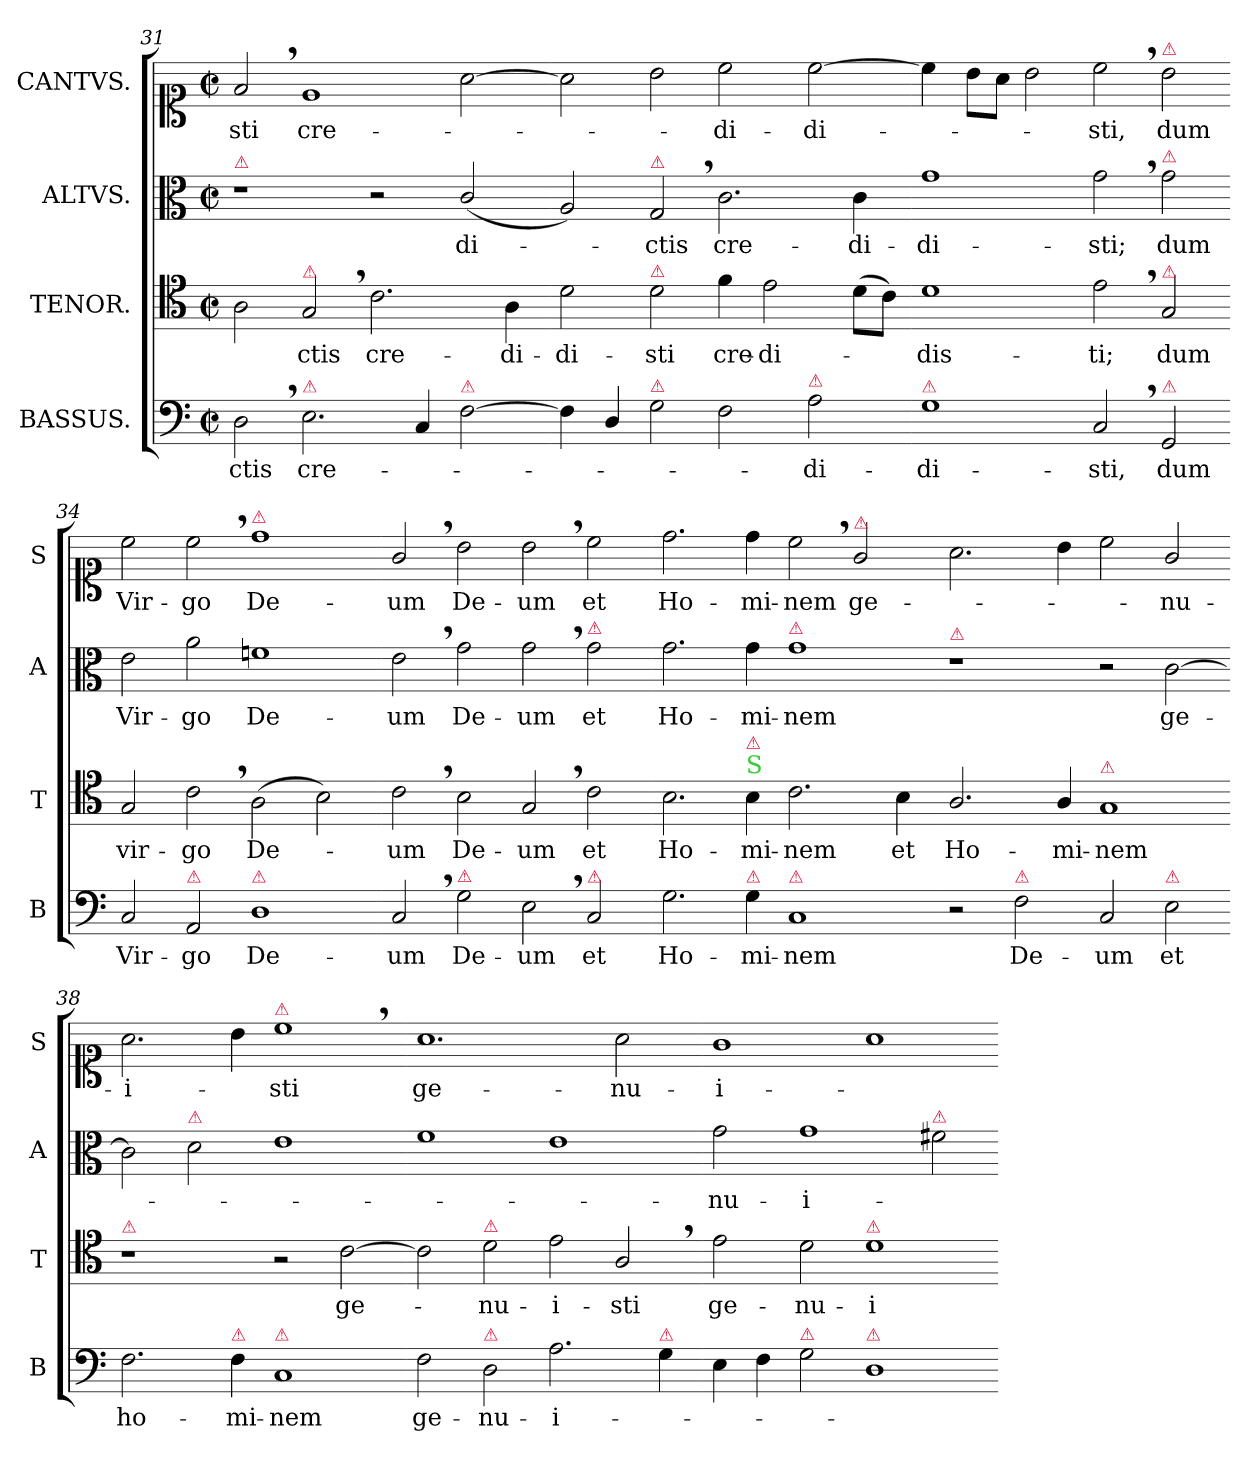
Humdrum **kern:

**kern	**text	**kern	**text	**kern	**text	**kern	**text
*part4	*part4	*part3	*part3	*part2	*part2	*part1	*part1
*staff4	*staff4	*staff3	*staff3	*staff2	*staff2	*staff1	*staff1
*I"BASSUS.	*	*I"TENOR.	*	*I"ALTVS.	*	*I"CANTVS.	*
*I'B	*	*I'T	*	*I'A	*	*I'S	*
*clefF4	*	*clefC4	*	*clefC3	*	*clefC1	*
*k[]	*	*k[]	*	*k[]	*	*k[]	*
*M2/1	*	*M2/1	*	*M2/1	*	*M2/1	*
*met(c|)	*	*met(c|)	*	*met(c|)	*	*met(c|)	*
=31	=31	=31	=31	=31	=31	=31	=31
!	!	!	!	!LO:TX:a:color=crimson:t=⚠	!	!	!
2D,<\	-ctis	2A\	.	1r	.	2f,</	sti
!	!	!LO:TX:a:color=crimson:t=⚠	!	!	!	!	!
!LO:TX:a:color=crimson:t=⚠	!	!	!	!	!	!	!
2.E\	cre-	2G,</	-ctis	.	.	1e/	cre-
.	.	2.c\	cre-	2r	.	.	.
4C/	.	.	.	.	.	.	.
!LO:TX:a:color=crimson:t=⚠	!	!	!	!	!	!	!
[2F\	.	.	.	(2c/	di-	[2a\	.
.	.	4A\	-di-	.	.	.	.
=32-	=32-	=32-	=32-	=32-	=32-	=32-	=32-
4F!\]	.	2d\	-di-	2A/)	.	2a\]	.
4D/	.	.	.	.	.	.	.
!	!	!	!	!LO:TX:a:color=crimson:t=⚠	!	!	!
!	!	!LO:TX:a:color=crimson:t=⚠	!	!	!	!	!
!LO:TX:a:color=crimson:t=⚠	!	!	!	!	!	!	!
2G\	.	2d\	-sti	2G,</	-ctis	2b\	.
2F\	.	4f\	cre-	2.c\	cre-	2cc\	-di-
.	.	2e\	-di-	.	.	.	.
!LO:TX:a:color=crimson:t=⚠	!	!	!	!	!	!	!
2A\	-di-	.	.	.	.	[2cc\	-di-
.	.	(8d\L	.	4c\	-di-	.	.
.	.	8c\J)	.	.	.	.	.
=33-	=33-	=33-	=33-	=33-	=33-	=33-	=33-
!LO:TX:a:color=crimson:t=⚠	!	!	!	!	!	!	!
1G\	-di-	1d\	-dis-	1g\	-di-	4cc\]	.
.	.	.	.	.	.	8b\L	.
.	.	.	.	.	.	8a\J	.
.	.	.	.	.	.	2b\	.
2C,</	-sti,	2e,<\	-ti;	2g,<\	-sti;	2cc,<\	-sti,
!	!	!	!	!	!	!LO:TX:a:color=crimson:t=⚠	!
!	!	!	!	!LO:TX:a:color=crimson:t=⚠	!	!	!
!	!	!LO:TX:a:color=crimson:t=⚠	!	!	!	!	!
!LO:TX:a:color=crimson:t=⚠	!	!	!	!	!	!	!
2GG/	dum	2G/	dum	2g\	dum	2b\	dum
=34-	=34-	=34-	=34-	=34-	=34-	=34-	=34-
2C/	Vir-	2G/	vir-	2e\	Vir-	2cc\	Vir-
!LO:TX:a:color=crimson:t=⚠	!	!	!	!	!	!	!
2AA/	-go	2c,<\	-go	2a\	-go	2cc,<\	-go
!	!	!	!	!	!	!LO:TX:a:color=crimson:t=⚠	!
!LO:TX:a:color=crimson:t=⚠	!	!	!	!	!	!	!
1D\	De-	(2A\	De-	1fn\	De-	1dd\	De-
.	.	2B\)	.	.	.	.	.
=35-	=35-	=35-	=35-	=35-	=35-	=35-	=35-
2C,</	-um	2c,<\	-um	2e,<\	-um	2g,</	-um
!LO:TX:a:color=crimson:t=⚠	!	!	!	!	!	!	!
!	!LO:LY:i	!	!LO:LY:i	!	!LO:LY:i	!	!
2G\	De-	2B\	De-	2g\	De-	2b\	De-
!	!LO:LY:i	!	!LO:LY:i	!	!LO:LY:i	!	!
2E,<\	-um	2G,</	-um	2g,<\	-um	2b,<\	-um
!	!	!	!	!LO:TX:a:color=crimson:t=⚠	!	!	!
!LO:TX:a:color=crimson:t=⚠	!	!	!	!	!	!	!
2C/	et	2c\	et	2g\	et	2cc\	et
=36-	=36-	=36-	=36-	=36-	=36-	=36-	=36-
2.G\	Ho-	2.B\	Ho-	2.g\	Ho-	2.dd\	Ho-
!	!	!LO:TX:a:color=limegreen:t=S	!	!	!	!	!
!	!	!LO:TX:a:color=crimson:t=⚠	!	!	!	!	!
!LO:TX:a:color=crimson:t=⚠	!	!	!	!	!	!	!
4G\	-mi-	4B\	-mi-	4g\	-mi-	4dd\	-mi-
!	!	!	!	!LO:TX:a:color=crimson:t=⚠	!	!	!
!LO:TX:a:color=crimson:t=⚠	!	!	!	!	!	!	!
1C/	-nem	2.c\	-nem	1g\	-nem	2cc,<\	-nem
!	!	!	!	!	!	!LO:TX:a:color=crimson:t=⚠	!
.	.	.	.	.	.	2g/	ge-
.	.	4B\	et	.	.	.	.
=37-	=37-	=37-	=37-	=37-	=37-	=37-	=37-
!	!	!	!	!LO:TX:a:color=crimson:t=⚠	!	!	!
2r	.	2.A/	Ho-	1r	.	2.a\	.
!LO:TX:a:color=crimson:t=⚠	!	!	!	!	!	!	!
2F\	De-	.	.	.	.	.	.
.	.	4A/	-mi-	.	.	4b\	.
!	!	!LO:TX:a:color=crimson:t=⚠	!	!	!	!	!
2C/	-um	1G/	-nem	2r	.	2cc\	.
!LO:TX:a:color=crimson:t=⚠	!	!	!	!	!	!	!
2E\	et	.	.	[2c\	ge-	2g/	-nu-
=38-	=38-	=38-	=38-	=38-	=38-	=38-	=38-
!	!	!LO:TX:a:color=crimson:t=⚠	!	!	!	!	!
2.F\	ho-	1r	.	2c\]	.	2.a\	-i-
!	!	!	!	!LO:TX:a:color=crimson:t=⚠	!	!	!
.	.	.	.	2d\	.	.	.
!LO:TX:a:color=crimson:t=⚠	!	!	!	!	!	!	!
4F\	-mi-	.	.	.	.	4b\	.
!	!	!	!	!	!	!LO:TX:a:color=crimson:t=⚠	!
!LO:TX:a:color=crimson:t=⚠	!	!	!	!	!	!	!
1C/	-nem	2r	.	1e\	.	1cc,<\	-sti
.	.	[2c\	ge-	.	.	.	.
=39-	=39-	=39-	=39-	=39-	=39-	=39-	=39-
2F\	ge-	2c\]	.	1f\	.	1.a\	ge-
!	!	!LO:TX:a:color=crimson:t=⚠	!	!	!	!	!
!LO:TX:a:color=crimson:t=⚠	!	!	!	!	!	!	!
2D\	-nu-	2d\	-nu-	.	.	.	.
2.A\	-i-	2e\	-i-	1e\	.	.	.
.	.	2A,</	-sti	.	.	2a\	-nu-
!LO:TX:a:color=crimson:t=⚠	!	!	!	!	!	!	!
4G\	.	.	.	.	.	.	.
=40-	=40-	=40-	=40-	=40-	=40-	=40-	=40-
!	!	!	!LO:LY:i	!	!	!	!
4E\	.	2e\	ge-	2g\	-nu-	1g\	-i-
4F\	.	.	.	.	.	.	.
!LO:TX:a:color=crimson:t=⚠	!	!	!	!	!	!	!
!	!	!	!LO:LY:i	!	!	!	!
2G\	.	2d\	-nu-	1g\	-i-	.	.
!	!	!LO:TX:a:color=crimson:t=⚠	!	!	!	!	!
!LO:TX:a:color=crimson:t=⚠	!	!	!	!	!	!	!
!	!	!	!LO:LY:i	!	!	!	!
1D\	.	1d\	-i-	.	.	1a\	.
!	!	!	!	!LO:TX:a:color=crimson:t=⚠	!	!	!
.	.	.	.	2f#X\	.	.	.
=-	=-	=-	=-	=-	=-	=-	=-
*-	*-	*-	*-	*-	*-	*-	*-
